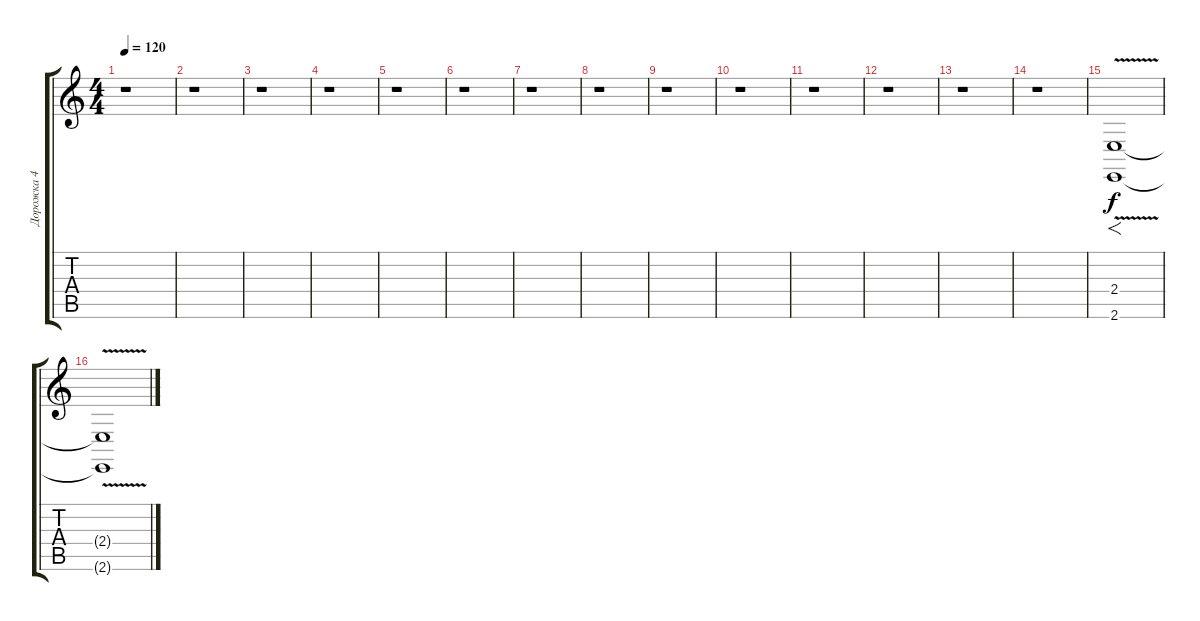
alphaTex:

\track ("Дорожка 4" "Дорожка 4") {instrument pad4choir}
\staff {score tabs}
\tuning (E4 B3 G3 D3 A2 D2) {hide}
\ts (4 4)
\tempo 120
\clef g2
\ks c
r.1{dy f} |
r.1 |
r.1 |
r.1 |
r.1 |
r.1 |
r.1 |
r.1 |
r.1 |
r.1 |
r.1 |
r.1 |
r.1 |
r.1 |
(2.4 2.6{v}).1{f instrument lead1square} |
(2.4{t} 2.6{t}).1
